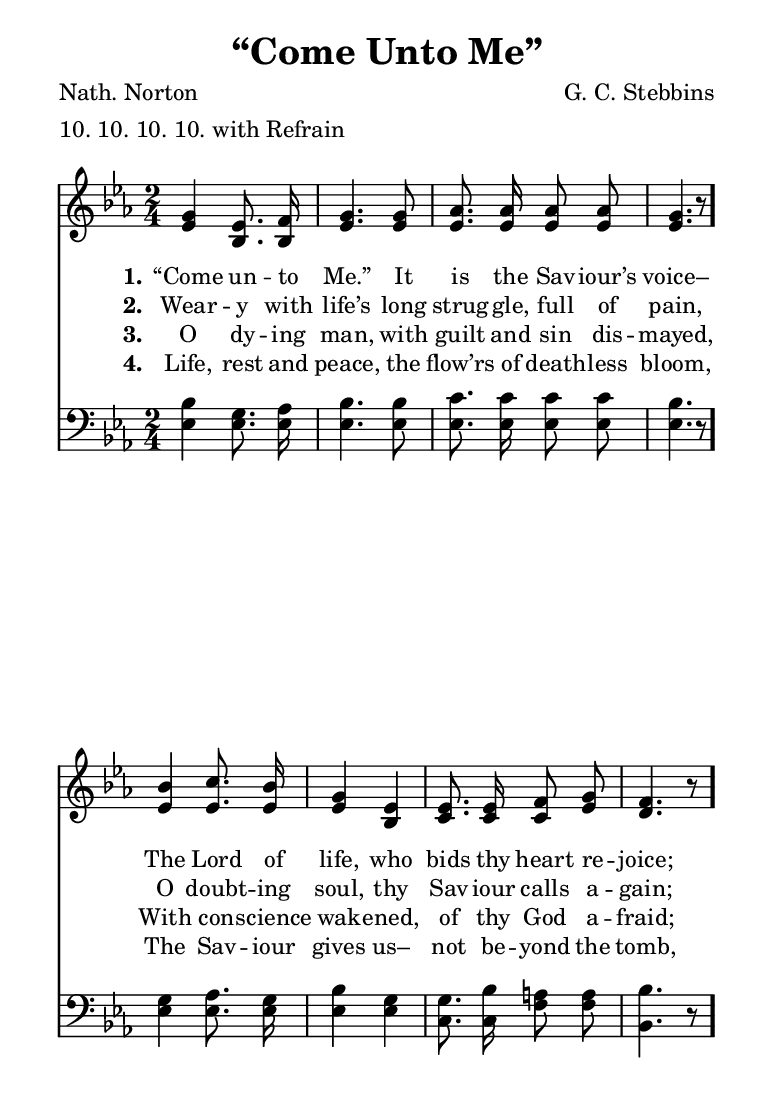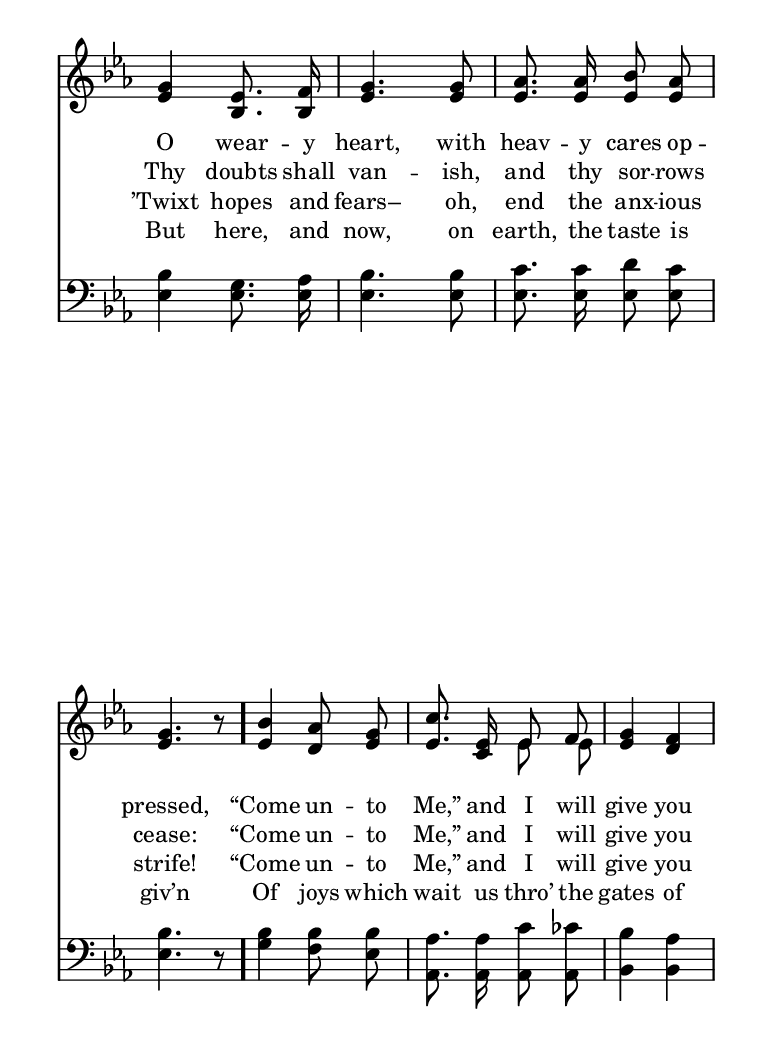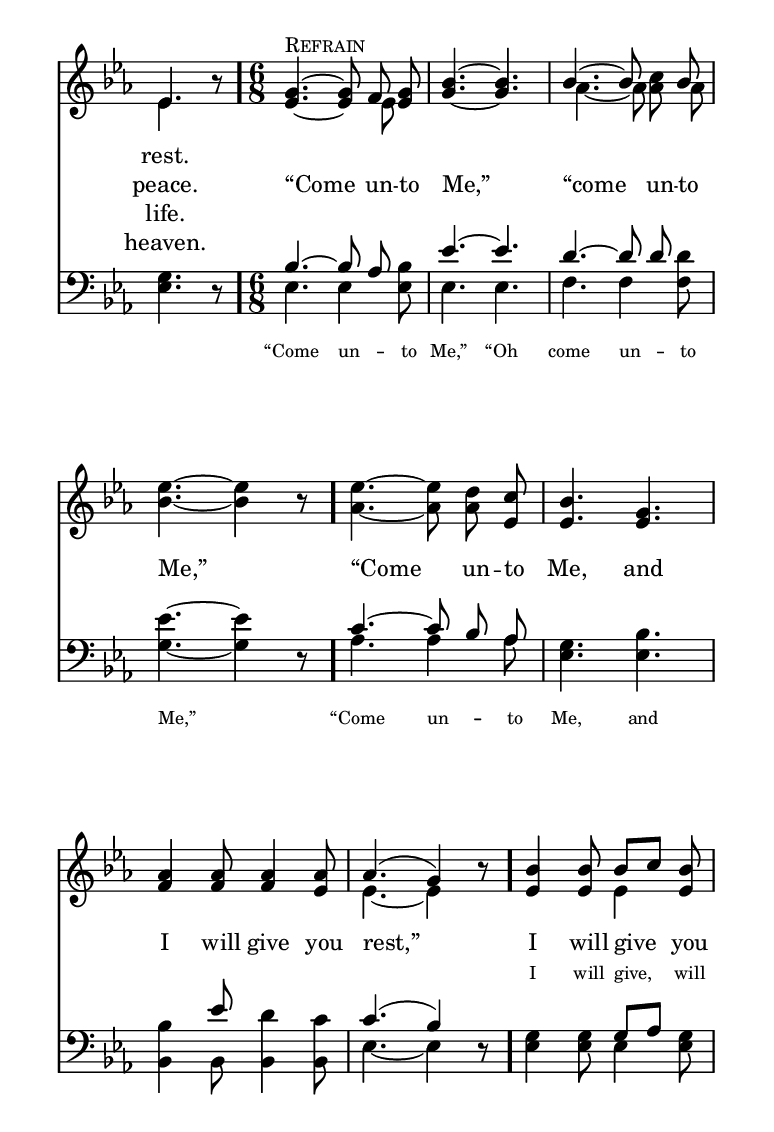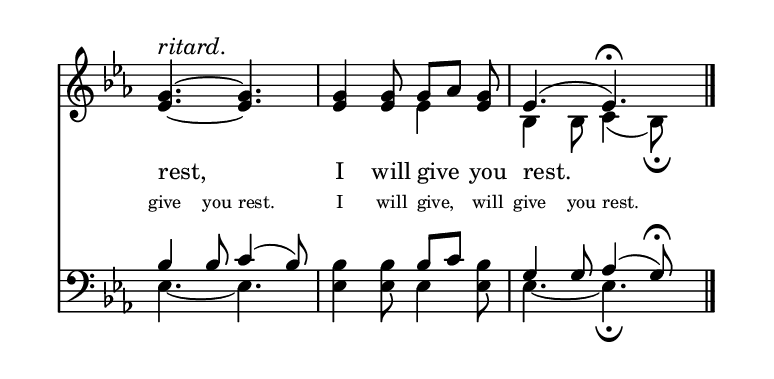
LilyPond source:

\include "common/global.ily"
\paper {
  \include "common/paper.ily"
  ragged-last-bottom = ##t
  systems-per-page = #(cond (is-eogsized 4) (#t #f))
  system-count = #(cond (is-eogsized 5) (#t #f))
  page-count = #(cond (is-eogsized 2) (#t #f))
}

\header{
  %gospel
  hymnnumber = "6"
  title = "“Come Unto Me”"
  tunename = ""
  meter = "10. 10. 10. 10. with Refrain"
  poet = "Nath. Norton"
  composer = "G. C. Stebbins"
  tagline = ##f
}

% for fermata in MIDI
ta = { \tempo 4=84 }
tb = { \tempo 4=42 }
tc = { \tempo 4=21 }

patternA = { \ta c4 c8. c16       | c4. c8        | c8. c16 c8 c8    | c4. c8                     } % Line 1, 3
patternB = { \ta c4 c8. c16       | c4 c4         | c8. c16 c8 c8    | c4. c8                     } % Line 2
patternC = { \ta c4 c8 c8         | c8. c16 c8 c8 | c4 c4            | c4. c8                     } % Line 4

patternR = { \ta c4. ~ c8 c8 c8   | c4. ~ c4.     | c4. ~ c8 c8 c8   | c4. ~ c4 c8                } % Refrain soprano / alto / tenor 1
patternS = { \ta c4. ~ c8 c8 c8   | c4. c4.       | c4 c8 c4 c8      | c4.( c4) c8                } % Refrain soprano / tenor 2
patternZ = { \ta c4. ~ c8 c8 c8   | c4. c4.       | c4 c8 c4 c8      | c4. ~ c4 c8                } % Refrain alto 2
patternT = { \ta c4 c8 c8[ c8] c8 | c4. ~ c4.     | c4 c8 c8[ c8] c8 | c4.( \tb c4.) \fermata     } % Refrain soprano 3
patternU = { \ta c4 c8 c4 c8      | c4. ~ c4.     | c4 c8 c4 c8      | c4 c8 c4( \tc c8) \fermata } % Refrain alto 3
patternV = { \ta c4 c8 c8[ c8] c8 | c4 c8 c4( c8) | c4 c8 c8[ c8] c8 | c4 c8 c4( \tc c8) \fermata } % Refrain tenor 3
patternW = { \ta c4. c4 c8        | c4. c4.       | c4. c4 c8        | c4. ~ c4 c8                } % Refrain bass 1
patternX = { \ta c4. c4 c8        | c4. c4.       | c4 c8 c4 c8      | c4. ~ c4 c8                } % Refrain bass 2
patternY = { \ta c4 c8 c4 c8      | c4. ~ c4.     | c4 c8 c4 c8      | c4. ~ \tb c4. \fermata     } % Refrain bass 3
patternZ = { \ta c4. ~ c8 c8 c8   | c4. c4.       | c4 c8 c4 c8      | c4. ~ c4 c8                } % Refrain alto 2

global = {
  \include "common/overrides.ily"
  \override Staff.TimeSignature.style = #'numbered
  \time 2/4
  \override Score.MetronomeMark.transparent = ##t
  \ta
  \key ees \major
  \autoBeamOff
}

notesSoprano = {
\global
\relative c'' {

  \changePitch \patternA { g ees f   | g g          | aes aes aes aes | g r   }
  \changePitch \patternB { bes c bes | g ees        | ees ees f g     | f r   }
  \changePitch \patternA { g ees f   | g g          | aes aes bes aes | g r   }
  \changePitch \patternC { bes aes g | c ees, ees f | g f             | ees r }

  \time 6/8
  << s^\markup { \small \caps "Refrain" }
  \changePitch \patternR { g g f g           | bes bes | bes bes c bes   | ees ees r } >>
  \changePitch \patternS { ees ees d c       | bes g   | aes aes aes aes | aes g r   }
  \changePitch \patternT { bes bes bes c bes | g^\markup{\italic{ritard.}} g     | g g g aes g     | ees ees   }


  \bar "|."

}
}

notesAlto = {
\global
\relative e' {

  \changePitch \patternA { ees bes bes | ees ees       | ees ees ees ees | ees r }
  \changePitch \patternB { ees ees ees | ees bes       | c c c ees       | d r   }
  \changePitch \patternA { ees bes bes | ees ees       | ees ees ees ees | ees r }
  \changePitch \patternC { ees d ees   | ees c ees ees | ees d           | ees r }

  \changePitch \patternR { ees ees ees ees | g g     | aes aes aes aes | bes bes r     }
  \changePitch \patternZ { aes aes aes ees | ees ees | f f f ees       | ees ees r     }
  \changePitch \patternU { ees ees ees ees | ees ees | ees ees ees ees | bes bes c bes }

}
}

notesTenor = {
\global
\relative a {

  \changePitch \patternA { bes g aes   | bes bes       | c c c c   | bes r }
  \changePitch \patternB { g aes g     | bes g         | g bes a a | bes r }
  \changePitch \patternA { bes g aes   | bes bes       | c c d c   | bes r }
  \changePitch \patternC { bes bes bes | aes aes c ces | bes aes   | g r   }

  \changePitch \patternR { bes bes aes bes | ees ees       | d d d d           | ees ees r }
  \changePitch \patternS { c c bes aes     | g bes         | bes ees d c       | c bes r   }
  \changePitch \patternV { g g g aes g     | bes bes c bes | bes bes bes c bes | g g aes g }

}
}

notesBass = {
\global
\relative f {

  \changePitch \patternA { ees ees ees | ees ees          | ees ees ees ees | ees r  }
  \changePitch \patternB { ees ees ees | ees ees          | c c f f         | bes, r }
  \changePitch \patternA { ees ees ees | ees ees          | ees ees ees ees | ees r  }
  \changePitch \patternC { g f ees     | aes, aes aes aes | bes bes         | ees r  }

  \changePitch \patternW { ees ees ees     | ees ees | f f f           | g g r     }
  \changePitch \patternX { aes aes aes     | ees ees | bes bes bes bes | ees ees r }
  \changePitch \patternY { ees ees ees ees | ees ees | ees ees ees ees | ees ees   }

}
}

Refrain = \lyricmode {

  “Come un -- to Me,” “come un -- to Me,” \bar "."
  “Come un -- to Me, and I will give you rest,” \bar "."
  I will give you rest, I will give you rest. \bar "."

}

BassRefrainA = \lyricmode {

  \override LyricText.font-size = #-2
  \repeat unfold 40 { \skip 4 }
  “Come un -- to Me,” “Oh come un -- to Me,”
  “Come un -- to Me, and

}

TenorRefrainA = \lyricmode {

  \override LyricText.font-size = #-2
  \repeat unfold 58 { \skip 4 }
  I will give, will give you rest.
  I will give, will give you rest.

}

wordsA = \lyricmode {
\set stanza = "1."

  “Come un -- to Me.” It is the Sav -- iour’s voice– \bar "."
  The Lord of life, who bids thy heart re -- joice; \bar "."
  O wear -- y heart, with heav -- y cares op -- pressed, \bar "."
  “Come un -- to Me,” and I will give you rest. \bar "."

}

wordsB = \lyricmode {
\set stanza = "2."

  Wear -- y with life’s long strug -- gle, full of pain,
  O doubt -- ing soul, thy Sav -- iour calls a -- gain;
  Thy doubts shall van -- ish, and thy sor -- rows cease:
  “Come un -- to Me,” and I will give you peace.

  \Refrain
}

wordsC = \lyricmode {
\set stanza = "3."

  O dy -- ing man, with guilt and sin dis -- mayed,
  With con -- science wak -- ened, of thy God a -- fraid;
  ’Twixt hopes and fears– oh, end the anx -- ious strife!
  “Come un -- to Me,” and I will give you life.

}

wordsD = \lyricmode {
\set stanza = "4."

  Life, rest and peace, the flow’rs of death -- less bloom,
  The Sav -- iour gives us– not be -- yond the tomb,
  But here, and now, on earth, the taste is giv’n
  Of joys which wait us thro’ the gates of heaven.

}


\score {
  \context ChoirStaff <<
    \context Staff = upper <<
      \set Staff.autoBeaming = ##f
      \set ChoirStaff.systemStartDelimiter = #'SystemStartBar
      \set ChoirStaff.printPartCombineTexts = ##f
      \partcombine #'(2 . 9) \notesSoprano \notesAlto
      \context NullVoice = sopranos { \voiceOne << \notesSoprano >> }
      \context Lyrics = one   \lyricsto sopranos \wordsA
      \context Lyrics = two   \lyricsto sopranos \wordsB
      \context Lyrics = three \lyricsto sopranos \wordsC
      \context Lyrics = four  \lyricsto sopranos \wordsD
    >>
    \context Staff = men <<
      \set Staff.autoBeaming = ##f
      \clef bass
      \set ChoirStaff.printPartCombineTexts = ##f
      \partcombine #'(2 . 9) \notesTenor \notesBass
      \context NullVoice = tenors { \voiceOne << \notesTenor >> }
      \context NullVoice = basses { \voiceTwo << \notesBass >> }
    >>
  \new Lyrics \with { alignAboveContext = men } \lyricsto tenors \TenorRefrainA
  \new Lyrics \with { alignBelowContext = men } \lyricsto basses \BassRefrainA
  >>
  \layout {
    \include "common/layout.ily"
  }
  \midi{
    \include "common/midi.ily"
  }
}

\version "2.19.49"  % necessary for upgrading to future LilyPond versions.

% vi:set et ts=2 sw=2 ai nocindent syntax=lilypond:
